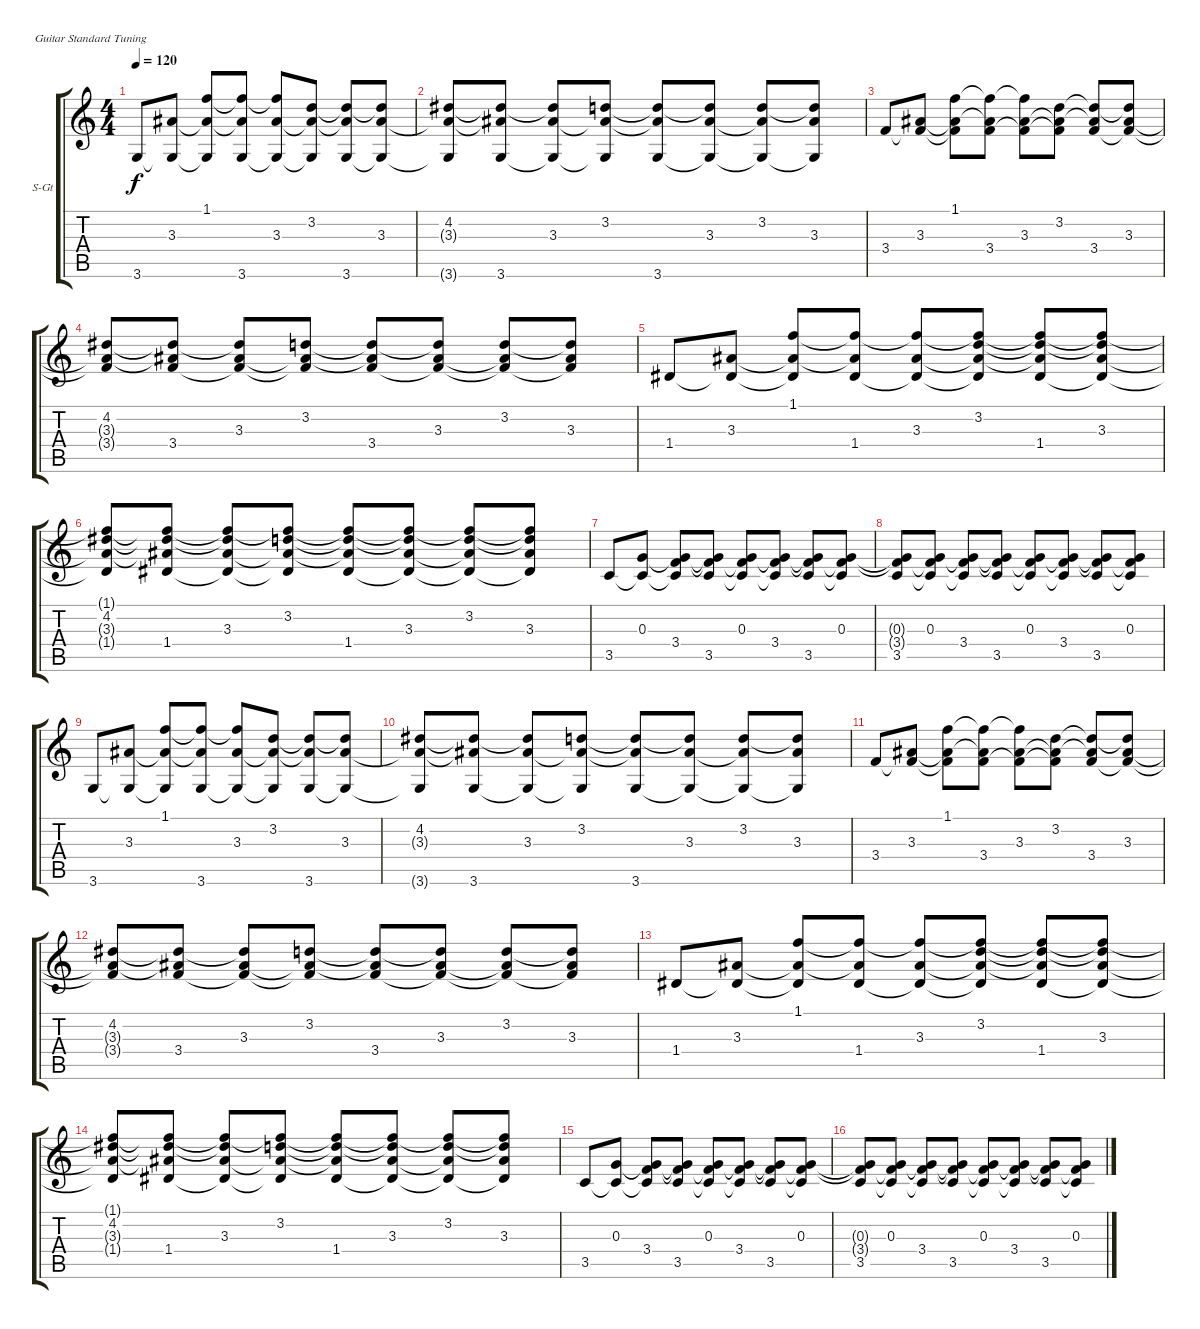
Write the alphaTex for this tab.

\defaultSystemsLayout 4
\bracketExtendMode groupsimilarinstruments
\firstSystemTrackNameOrientation horizontal
\otherSystemsTrackNameOrientation horizontal
\track ("Steel Guitar" "S-Gt") {instrument acousticguitarsteel}
\staff {score tabs}
\tuning (E4 B3 G3 D3 A2 E2)
\ts (4 4)
\tempo 120
\clef g2
\ks c
3.6.8{dy f} (3.3 3.6{t}).8 (1.1 3.6{t} 3.3{t}).8 (1.1{t} 3.3{t} 3.6).8 (1.1{t} 3.3 3.6{t}).8 (3.2 3.6{t} 3.3{t}).8 (3.3{t} 3.6 3.2{t}).8 (3.2{t} 3.3 3.6{t}).8 |
(4.2 3.6{t} 3.3{t}).8 (3.3{t} 3.6 4.2{t}).8 (4.2{t} 3.3 3.6{t}).8 (3.2 3.6{t} 3.3{t}).8 (3.3{t} 3.6 3.2{t}).8 (3.2{t} 3.3 3.6{t}).8 (3.2 3.3{t} 3.6{t}).8 (3.2{t} 3.3 3.6{t}).8 |
3.4.8 (3.3 3.4{t}).8 (1.1 3.4{t} 3.3{t}).8 (3.3{t} 3.4 1.1{t}).8 (1.1{t} 3.3 3.4{t}).8 (3.2 3.4{t} 3.3{t}).8 (3.3{t} 3.4 3.2{t}).8 (3.2{t} 3.3 3.4{t}).8 |
(4.2 3.4{t} 3.3{t}).8 (3.3{t} 3.4 4.2{t}).8 (4.2{t} 3.3 3.4{t}).8 (3.2 3.4{t} 3.3{t}).8 (3.3{t} 3.4 3.2{t}).8 (3.2{t} 3.3 3.4{t}).8 (3.2 3.3{t} 3.4{t}).8 (3.2{t} 3.3 3.4{t}).8 |
1.4.8 (3.3 1.4{t}).8 (1.1 1.4{t} 3.3{t}).8 (3.3{t} 1.4 1.1{t}).8 (3.3 1.4{t} 1.1{t}).8 (3.2 1.4{t} 3.3{t} 1.1{t}).8 (3.3{t} 1.4 3.2{t} 1.1{t}).8 (3.2{t} 3.3 1.4{t} 1.1{t}).8 |
(4.2 1.4{t} 3.3{t} 1.1{t}).8 (3.3{t} 1.4 4.2{t} 1.1{t}).8 (4.2{t} 3.3 1.4{t} 1.1{t}).8 (3.2 1.4{t} 3.3{t} 1.1{t}).8 (3.3{t} 1.4 3.2{t} 1.1{t}).8 (3.2{t} 3.3 1.1{t} 1.4{t}).8 (3.2 3.3{t} 1.1{t} 1.4{t}).8 (1.1{t} 3.2{t} 3.3 1.4{t}).8 |
3.5.8 (0.3 3.5{t}).8 (3.4 3.5{t} 0.3{t}).8 (0.3{t} 3.5 3.4{t}).8 (3.4{t} 0.3 3.5{t}).8 (3.4 3.5{t} 0.3{t}).8 (0.3{t} 3.5 3.4{t}).8 (3.4{t} 0.3 3.5{t}).8 |
(0.3{t} 3.5 3.4{t}).8 (3.4{t} 0.3 3.5{t}).8 (3.4 3.5{t} 0.3{t}).8 (0.3{t} 3.5 3.4{t}).8 (3.4{t} 0.3 3.5{t}).8 (3.4 3.5{t} 0.3{t}).8 (0.3{t} 3.5 3.4{t}).8 (3.4{t} 0.3 3.5{t}).8 |
3.6.8 (3.3 3.6{t}).8 (1.1 3.6{t} 3.3{t}).8 (1.1{t} 3.3{t} 3.6).8 (1.1{t} 3.3 3.6{t}).8 (3.2 3.6{t} 3.3{t}).8 (3.3{t} 3.6 3.2{t}).8 (3.2{t} 3.3 3.6{t}).8 |
(4.2 3.6{t} 3.3{t}).8 (3.3{t} 3.6 4.2{t}).8 (4.2{t} 3.3 3.6{t}).8 (3.2 3.6{t} 3.3{t}).8 (3.3{t} 3.6 3.2{t}).8 (3.2{t} 3.3 3.6{t}).8 (3.2 3.3{t} 3.6{t}).8 (3.2{t} 3.3 3.6{t}).8 |
3.4.8 (3.3 3.4{t}).8 (1.1 3.4{t} 3.3{t}).8 (3.3{t} 3.4 1.1{t}).8 (1.1{t} 3.3 3.4{t}).8 (3.2 3.4{t} 3.3{t}).8 (3.3{t} 3.4 3.2{t}).8 (3.2{t} 3.3 3.4{t}).8 |
(4.2 3.4{t} 3.3{t}).8 (3.3{t} 3.4 4.2{t}).8 (4.2{t} 3.3 3.4{t}).8 (3.2 3.4{t} 3.3{t}).8 (3.3{t} 3.4 3.2{t}).8 (3.2{t} 3.3 3.4{t}).8 (3.2 3.3{t} 3.4{t}).8 (3.2{t} 3.3 3.4{t}).8 |
1.4.8 (3.3 1.4{t}).8 (1.1 1.4{t} 3.3{t}).8 (3.3{t} 1.4 1.1{t}).8 (3.3 1.4{t} 1.1{t}).8 (3.2 1.4{t} 3.3{t} 1.1{t}).8 (3.3{t} 1.4 3.2{t} 1.1{t}).8 (3.2{t} 3.3 1.4{t} 1.1{t}).8 |
(4.2 1.4{t} 3.3{t} 1.1{t}).8 (3.3{t} 1.4 4.2{t} 1.1{t}).8 (4.2{t} 3.3 1.4{t} 1.1{t}).8 (3.2 1.4{t} 3.3{t} 1.1{t}).8 (3.3{t} 1.4 3.2{t} 1.1{t}).8 (3.2{t} 3.3 1.1{t} 1.4{t}).8 (3.2 3.3{t} 1.1{t} 1.4{t}).8 (1.1{t} 3.2{t} 3.3 1.4{t}).8 |
3.5.8 (0.3 3.5{t}).8 (3.4 3.5{t} 0.3{t}).8 (0.3{t} 3.5 3.4{t}).8 (3.4{t} 0.3 3.5{t}).8 (3.4 3.5{t} 0.3{t}).8 (0.3{t} 3.5 3.4{t}).8 (3.4{t} 0.3 3.5{t}).8 |
(0.3{t} 3.5 3.4{t}).8 (3.4{t} 0.3 3.5{t}).8 (3.4 3.5{t} 0.3{t}).8 (0.3{t} 3.5 3.4{t}).8 (3.4{t} 0.3 3.5{t}).8 (3.4 3.5{t} 0.3{t}).8 (0.3{t} 3.5 3.4{t}).8 (3.4{t} 0.3 3.5{t}).8
